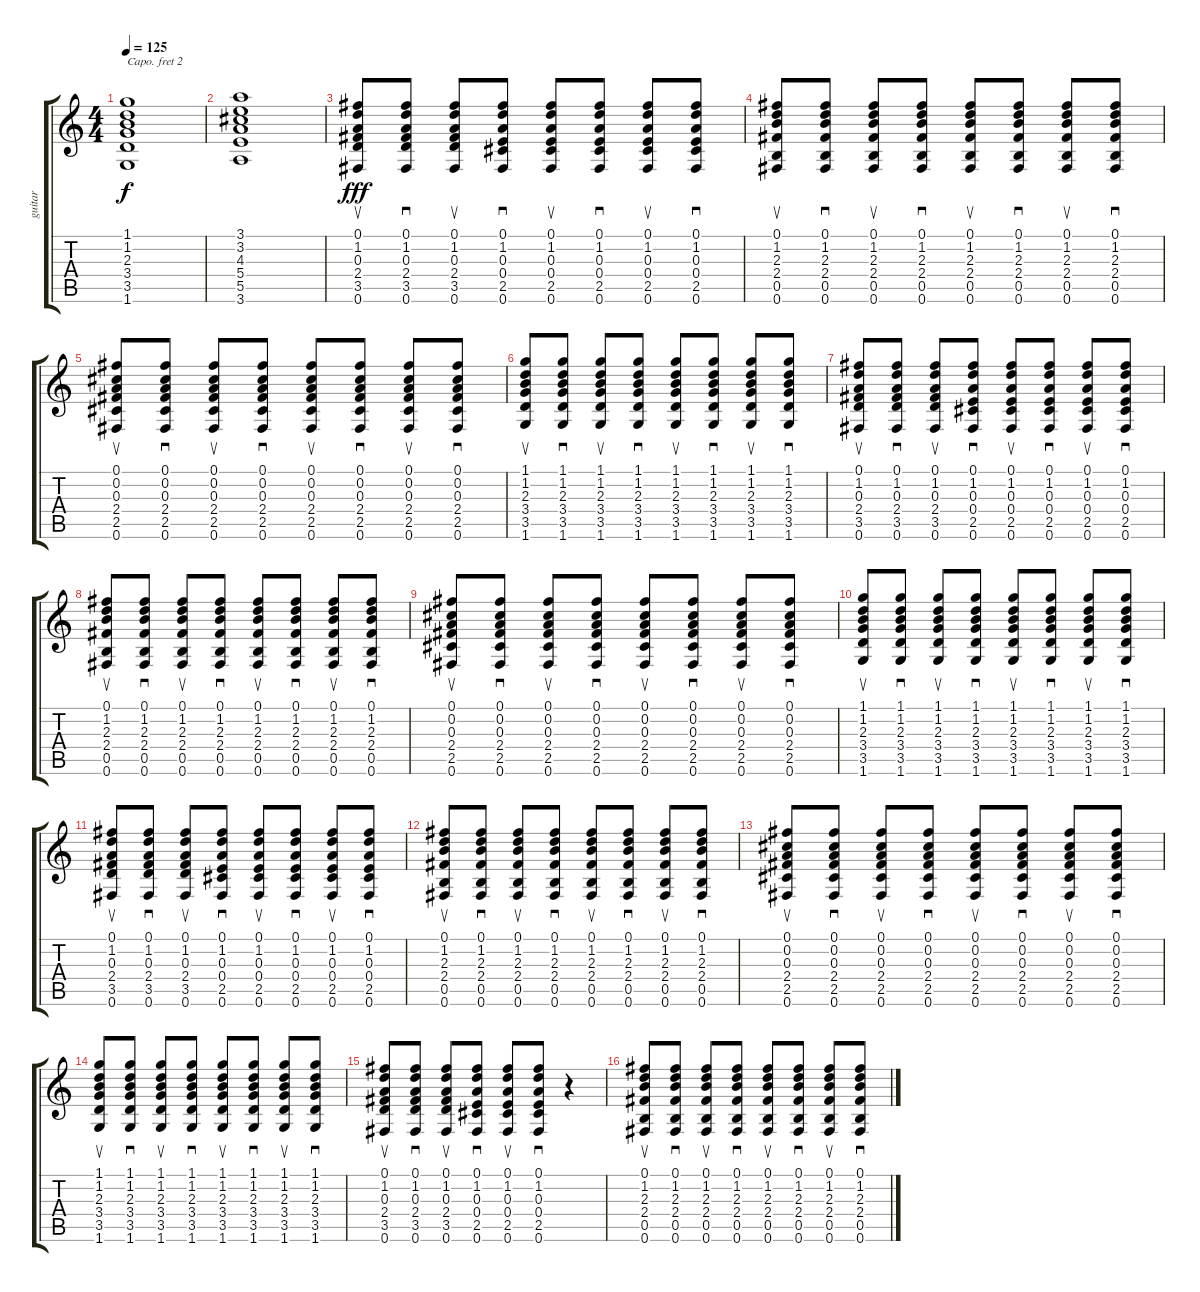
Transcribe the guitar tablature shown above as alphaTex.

\track ("guitar" "guitar") {instrument acousticguitarsteel}
\staff {score tabs}
\capo 2
\tuning (E4 B3 G3 D3 A2 E2) {hide}
\ts (4 4)
\tempo 125
\clef g2
\ks c
(1.1 1.2 2.3 3.4 3.5 1.6).1{dy f} |
(3.1 3.2 4.3 5.4 5.5 3.6).1 |
(0.1 1.2 0.3 2.4 3.5 0.6).8{su dy fff} (0.1 1.2 0.3 2.4 3.5 0.6).8{sd} (0.1 1.2 0.3 2.4 3.5 0.6).8{su} (0.1 1.2 0.3 0.4 2.5 0.6).8{sd} (0.1 1.2 0.3 0.4 2.5 0.6).8{su} (0.1 1.2 0.3 0.4 2.5 0.6).8{sd} (0.1 1.2 0.3 0.4 2.5 0.6).8{su} (0.1 1.2 0.3 0.4 2.5 0.6).8{sd} |
(0.1 1.2 2.3 2.4 0.5 0.6).8{su} (0.1 1.2 2.3 2.4 0.5 0.6).8{sd} (0.1 1.2 2.3 2.4 0.5 0.6).8{su} (0.1 1.2 2.3 2.4 0.5 0.6).8{sd} (0.1 1.2 2.3 2.4 0.5 0.6).8{su} (0.1 1.2 2.3 2.4 0.5 0.6).8{sd} (0.1 1.2 2.3 2.4 0.5 0.6).8{su} (0.1 1.2 2.3 2.4 0.5 0.6).8{sd} |
(0.1 0.2 0.3 2.4 2.5 0.6).8{su} (0.1 0.2 0.3 2.4 2.5 0.6).8{sd} (0.1 0.2 0.3 2.4 2.5 0.6).8{su} (0.1 0.2 0.3 2.4 2.5 0.6).8{sd} (0.1 0.2 0.3 2.4 2.5 0.6).8{su} (0.1 0.2 0.3 2.4 2.5 0.6).8{sd} (0.1 0.2 0.3 2.4 2.5 0.6).8{su} (0.1 0.2 0.3 2.4 2.5 0.6).8{sd} |
(1.1 1.2 2.3 3.4 3.5 1.6).8{su} (1.1 1.2 2.3 3.4 3.5 1.6).8{sd} (1.1 1.2 2.3 3.4 3.5 1.6).8{su} (1.1 1.2 2.3 3.4 3.5 1.6).8{sd} (1.1 1.2 2.3 3.4 3.5 1.6).8{su} (1.1 1.2 2.3 3.4 3.5 1.6).8{sd} (1.1 1.2 2.3 3.4 3.5 1.6).8{su} (1.1 1.2 2.3 3.4 3.5 1.6).8{sd} |
(0.1 1.2 0.3 2.4 3.5 0.6).8{su} (0.1 1.2 0.3 2.4 3.5 0.6).8{sd} (0.1 1.2 0.3 2.4 3.5 0.6).8{su} (0.1 1.2 0.3 0.4 2.5 0.6).8{sd} (0.1 1.2 0.3 0.4 2.5 0.6).8{su} (0.1 1.2 0.3 0.4 2.5 0.6).8{sd} (0.1 1.2 0.3 0.4 2.5 0.6).8{su} (0.1 1.2 0.3 0.4 2.5 0.6).8{sd} |
(0.1 1.2 2.3 2.4 0.5 0.6).8{su} (0.1 1.2 2.3 2.4 0.5 0.6).8{sd} (0.1 1.2 2.3 2.4 0.5 0.6).8{su} (0.1 1.2 2.3 2.4 0.5 0.6).8{sd} (0.1 1.2 2.3 2.4 0.5 0.6).8{su} (0.1 1.2 2.3 2.4 0.5 0.6).8{sd} (0.1 1.2 2.3 2.4 0.5 0.6).8{su} (0.1 1.2 2.3 2.4 0.5 0.6).8{sd} |
(0.1 0.2 0.3 2.4 2.5 0.6).8{su} (0.1 0.2 0.3 2.4 2.5 0.6).8{sd} (0.1 0.2 0.3 2.4 2.5 0.6).8{su} (0.1 0.2 0.3 2.4 2.5 0.6).8{sd} (0.1 0.2 0.3 2.4 2.5 0.6).8{su} (0.1 0.2 0.3 2.4 2.5 0.6).8{sd} (0.1 0.2 0.3 2.4 2.5 0.6).8{su} (0.1 0.2 0.3 2.4 2.5 0.6).8{sd} |
(1.1 1.2 2.3 3.4 3.5 1.6).8{su} (1.1 1.2 2.3 3.4 3.5 1.6).8{sd} (1.1 1.2 2.3 3.4 3.5 1.6).8{su} (1.1 1.2 2.3 3.4 3.5 1.6).8{sd} (1.1 1.2 2.3 3.4 3.5 1.6).8{su} (1.1 1.2 2.3 3.4 3.5 1.6).8{sd} (1.1 1.2 2.3 3.4 3.5 1.6).8{su} (1.1 1.2 2.3 3.4 3.5 1.6).8{sd} |
(0.1 1.2 0.3 2.4 3.5 0.6).8{su} (0.1 1.2 0.3 2.4 3.5 0.6).8{sd} (0.1 1.2 0.3 2.4 3.5 0.6).8{su} (0.1 1.2 0.3 0.4 2.5 0.6).8{sd} (0.1 1.2 0.3 0.4 2.5 0.6).8{su} (0.1 1.2 0.3 0.4 2.5 0.6).8{sd} (0.1 1.2 0.3 0.4 2.5 0.6).8{su} (0.1 1.2 0.3 0.4 2.5 0.6).8{sd} |
(0.1 1.2 2.3 2.4 0.5 0.6).8{su} (0.1 1.2 2.3 2.4 0.5 0.6).8{sd} (0.1 1.2 2.3 2.4 0.5 0.6).8{su} (0.1 1.2 2.3 2.4 0.5 0.6).8{sd} (0.1 1.2 2.3 2.4 0.5 0.6).8{su} (0.1 1.2 2.3 2.4 0.5 0.6).8{sd} (0.1 1.2 2.3 2.4 0.5 0.6).8{su} (0.1 1.2 2.3 2.4 0.5 0.6).8{sd} |
(0.1 0.2 0.3 2.4 2.5 0.6).8{su} (0.1 0.2 0.3 2.4 2.5 0.6).8{sd} (0.1 0.2 0.3 2.4 2.5 0.6).8{su} (0.1 0.2 0.3 2.4 2.5 0.6).8{sd} (0.1 0.2 0.3 2.4 2.5 0.6).8{su} (0.1 0.2 0.3 2.4 2.5 0.6).8{sd} (0.1 0.2 0.3 2.4 2.5 0.6).8{su} (0.1 0.2 0.3 2.4 2.5 0.6).8{sd} |
(1.1 1.2 2.3 3.4 3.5 1.6).8{su} (1.1 1.2 2.3 3.4 3.5 1.6).8{sd} (1.1 1.2 2.3 3.4 3.5 1.6).8{su} (1.1 1.2 2.3 3.4 3.5 1.6).8{sd} (1.1 1.2 2.3 3.4 3.5 1.6).8{su} (1.1 1.2 2.3 3.4 3.5 1.6).8{sd} (1.1 1.2 2.3 3.4 3.5 1.6).8{su} (1.1 1.2 2.3 3.4 3.5 1.6).8{sd} |
(0.1 1.2 0.3 2.4 3.5 0.6).8{su} (0.1 1.2 0.3 2.4 3.5 0.6).8{sd} (0.1 1.2 0.3 2.4 3.5 0.6).8{su} (0.1 1.2 0.3 0.4 2.5 0.6).8{sd} (0.1 1.2 0.3 0.4 2.5 0.6).8{su} (0.1 1.2 0.3 0.4 2.5 0.6).8{sd} r.4 |
(0.1 1.2 2.3 2.4 0.5 0.6).8{su} (0.1 1.2 2.3 2.4 0.5 0.6).8{sd} (0.1 1.2 2.3 2.4 0.5 0.6).8{su} (0.1 1.2 2.3 2.4 0.5 0.6).8{sd} (0.1 1.2 2.3 2.4 0.5 0.6).8{su} (0.1 1.2 2.3 2.4 0.5 0.6).8{sd} (0.1 1.2 2.3 2.4 0.5 0.6).8{su} (0.1 1.2 2.3 2.4 0.5 0.6).8{sd}
